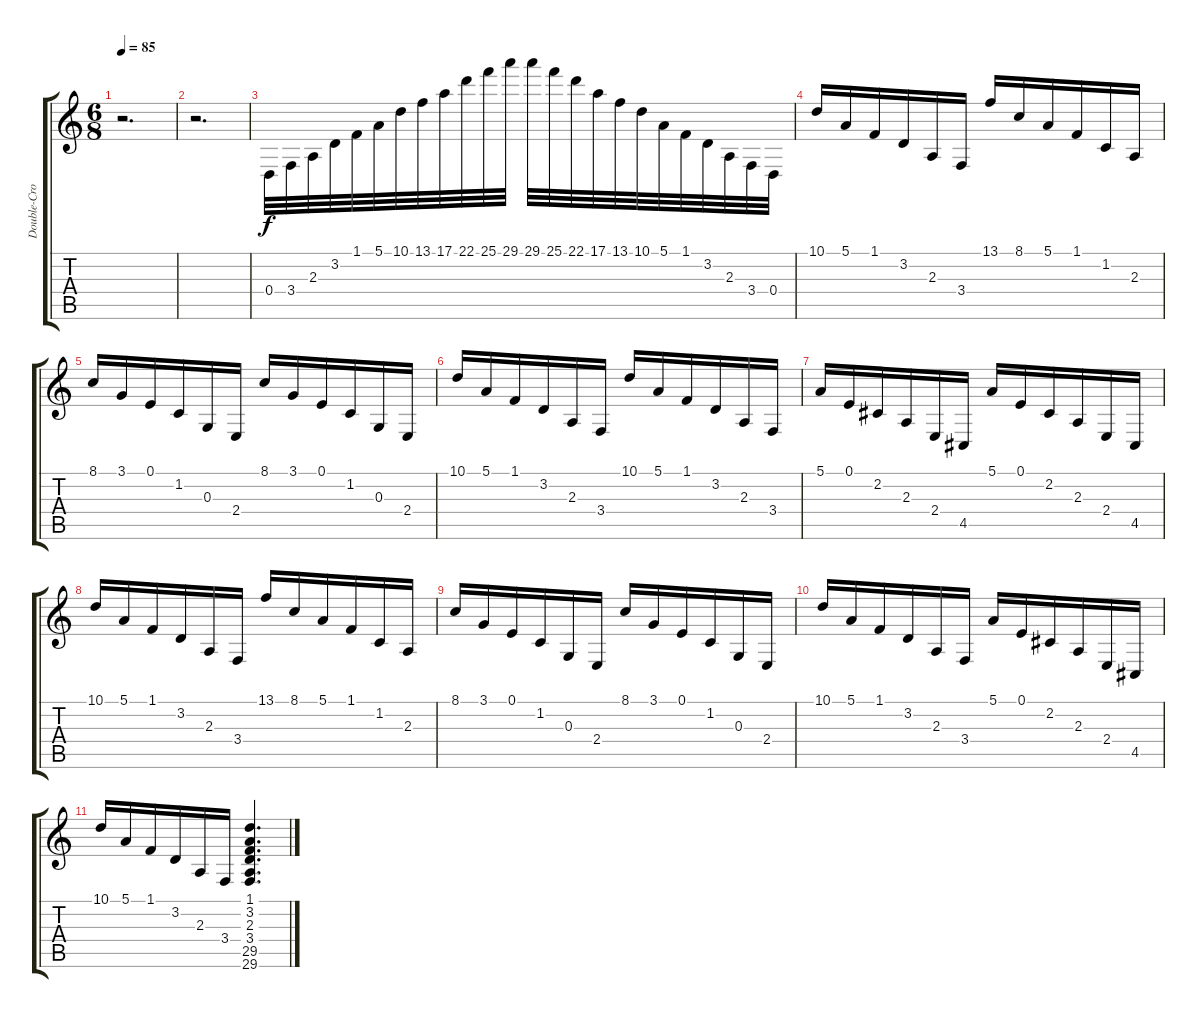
\track ("Double-Croche" "Double-Cro") {instrument stringensemble1}
\staff {score tabs}
\tuning (E4 B3 G3 D3 A2 E2) {hide}
\ts (6 8)
\tempo 85
\clef g2
\ks c
r.2{d dy f instrument stringensemble1} |
r.2{d} |
0.4.32 3.4.32 2.3.32 3.2.32 1.1.32 5.1.32 10.1.32 13.1.32 17.1.32 22.1.32 25.1.32 29.1.32 29.1.32 25.1.32 22.1.32 17.1.32 13.1.32 10.1.32 5.1.32 1.1.32 3.2.32 2.3.32 3.4.32 0.4.32 |
10.1.16 5.1.16 1.1.16 3.2.16 2.3.16 3.4.16 13.1.16 8.1.16 5.1.16 1.1.16 1.2.16 2.3.16 |
8.1.16 3.1.16 0.1.16 1.2.16 0.3.16 2.4.16 8.1.16 3.1.16 0.1.16 1.2.16 0.3.16 2.4.16 |
10.1.16 5.1.16 1.1.16 3.2.16 2.3.16 3.4.16 10.1.16 5.1.16 1.1.16 3.2.16 2.3.16 3.4.16 |
5.1.16 0.1.16 2.2.16 2.3.16 2.4.16 4.5.16 5.1.16 0.1.16 2.2.16 2.3.16 2.4.16 4.5.16 |
10.1.16 5.1.16 1.1.16 3.2.16 2.3.16 3.4.16 13.1.16 8.1.16 5.1.16 1.1.16 1.2.16 2.3.16 |
8.1.16 3.1.16 0.1.16 1.2.16 0.3.16 2.4.16 8.1.16 3.1.16 0.1.16 1.2.16 0.3.16 2.4.16 |
10.1.16 5.1.16 1.1.16 3.2.16 2.3.16 3.4.16 5.1.16 0.1.16 2.2.16 2.3.16 2.4.16 4.5.16 |
10.1.16 5.1.16 1.1.16 3.2.16 2.3.16 3.4.16 (1.1 3.2 2.3 3.4 29.5 29.6).4{d}
